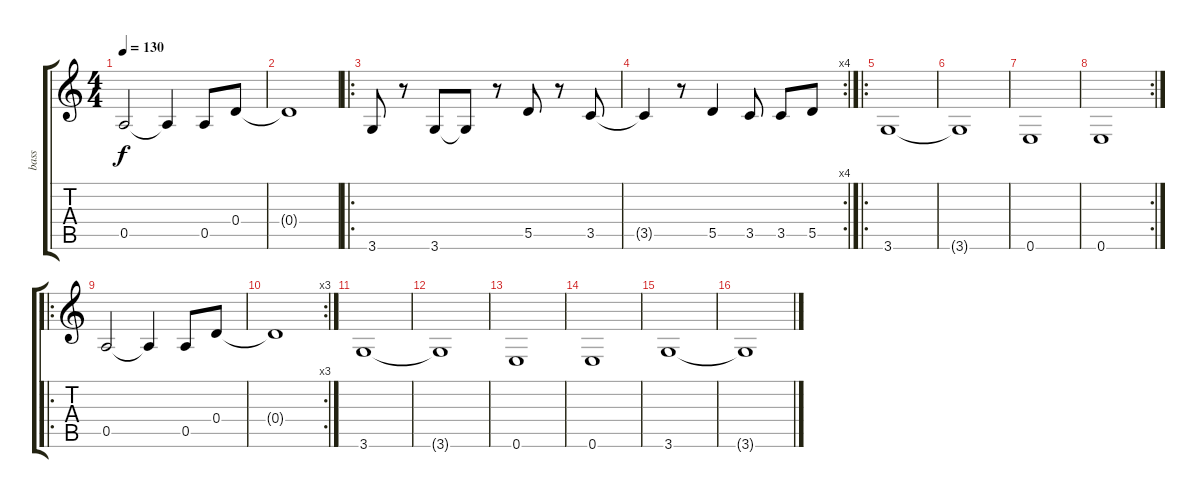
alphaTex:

\track ("bass" "bass") {instrument electricbassfinger}
\staff {score tabs}
\tuning (E4 B3 G3 D3 A2 E2) {hide}
\ts (4 4)
\tempo 130
\clef g2
\ks c
0.5.2{dy f} 0.5{t}.4 0.5.8 0.4.8 |
0.4{t}.1 |
\ro
3.6.8 r.8 3.6.8 3.6{t}.8 r.8 5.5.8 r.8 3.5.8 |
\rc 4
3.5{t}.4 r.8 5.5.4 3.5.8 3.5.8 5.5.8 |
\ro
3.6.1 |
3.6{t}.1 |
0.6.1 |
\rc 2
0.6.1 |
\ro
0.5.2 0.5{t}.4 0.5.8 0.4.8 |
\rc 3
0.4{t}.1 |
3.6.1 |
3.6{t}.1 |
0.6.1 |
0.6.1 |
3.6.1 |
3.6{t}.1
